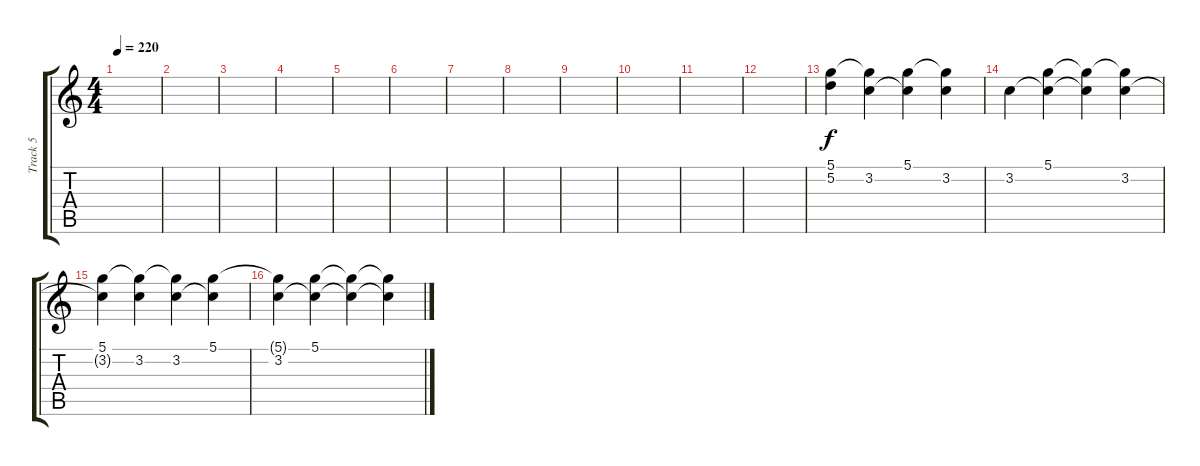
\track ("Track 5" "Track 5") {instrument electricguitarclean}
\staff {score tabs}
\tuning (D4 A3 F3 C3 G2 C2) {hide}
\ts (4 4)
\tempo 220
\clef g2
\ks c
|
|
|
|
|
|
|
|
|
|
|
|
(5.1 5.2).4 (5.1{t} 3.2).4 (5.1 3.2{t}).4 (5.1{t} 3.2).4 |
3.2.4 (5.1 3.2{t}).4 (5.1{t} 3.2{t}).4 (5.1{t} 3.2).4 |
(5.1 3.2{t}).4 (5.1{t} 3.2).4 (5.1{t} 3.2).4 (5.1 3.2{t}).4 |
(5.1{t} 3.2).4 (5.1 3.2{t}).4 (5.1{t} 3.2{t}).4 (5.1{t} 3.2{t}).4
